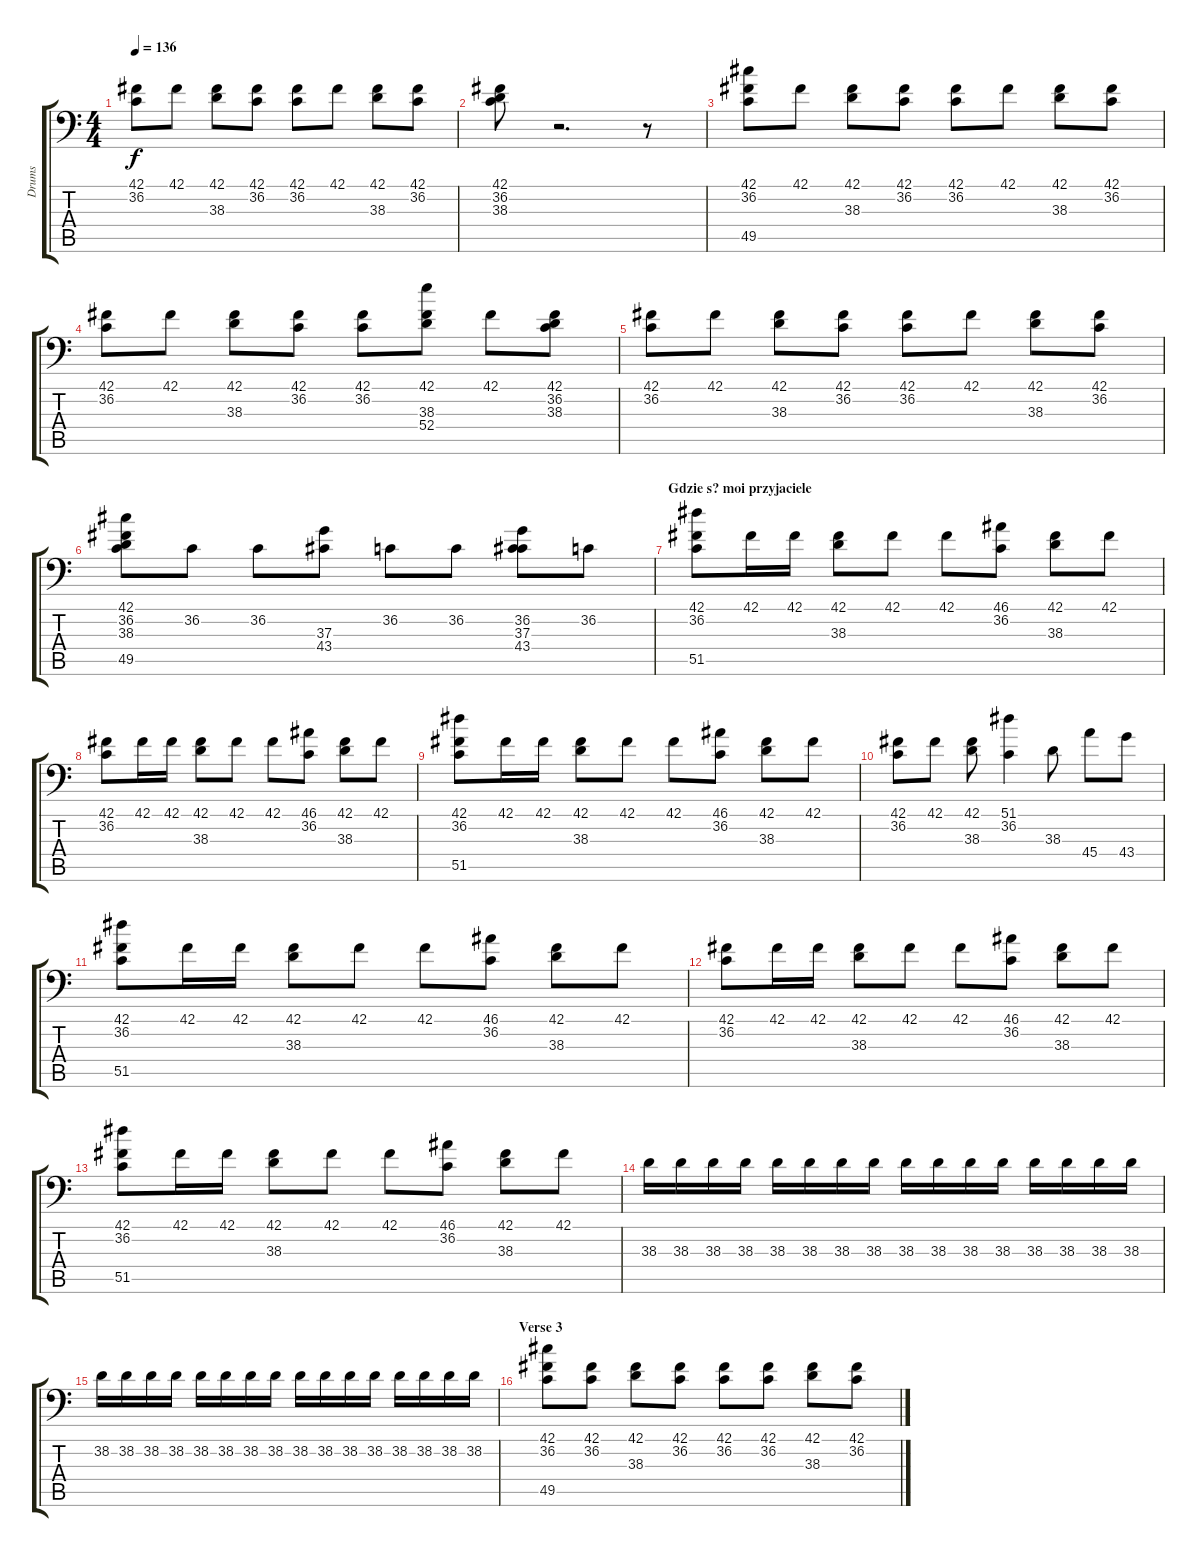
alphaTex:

\track ("Drums" "Drums") {instrument acousticgrandpiano}
\staff {score tabs}
\tuning (C-1 C-1 C-1 C-1 C-1 C-1) {hide}
\ts (4 4)
\tempo 136
\clef f4
\ks c
(42.1 36.2).8{dy f} 42.1.8 (42.1 38.3).8 (42.1 36.2).8 (42.1 36.2).8 42.1.8 (42.1 38.3).8 (42.1 36.2).8 |
(42.1 36.2 38.3).8 r.2{d} r.8 |
(42.1 36.2 49.5).8 42.1.8 (42.1 38.3).8 (42.1 36.2).8 (42.1 36.2).8 42.1.8 (42.1 38.3).8 (42.1 36.2).8 |
(42.1 36.2).8 42.1.8 (42.1 38.3).8 (42.1 36.2).8 (42.1 36.2).8 (42.1 38.3 52.4).8 42.1.8 (42.1 36.2 38.3).8 |
(42.1 36.2).8 42.1.8 (42.1 38.3).8 (42.1 36.2).8 (42.1 36.2).8 42.1.8 (42.1 38.3).8 (42.1 36.2).8 |
(42.1 36.2 38.3 49.5).8 36.2.8 36.2.8 (37.3 43.4).8 36.2.8 36.2.8 (36.2 37.3 43.4).8 36.2.8 |
\section ("" "Gdzie s? moi przyjaciele")
(42.1 36.2 51.5).8 42.1.16 42.1.16 (42.1 38.3).8 42.1.8 42.1.8 (46.1 36.2).8 (42.1 38.3).8 42.1.8 |
(42.1 36.2).8 42.1.16 42.1.16 (42.1 38.3).8 42.1.8 42.1.8 (46.1 36.2).8 (42.1 38.3).8 42.1.8 |
(42.1 36.2 51.5).8 42.1.16 42.1.16 (42.1 38.3).8 42.1.8 42.1.8 (46.1 36.2).8 (42.1 38.3).8 42.1.8 |
(42.1 36.2).8 42.1.8 (42.1 38.3).8 (51.1 36.2).4 38.3.8 45.4.8 43.4.8 |
(42.1 36.2 51.5).8 42.1.16 42.1.16 (42.1 38.3).8 42.1.8 42.1.8 (46.1 36.2).8 (42.1 38.3).8 42.1.8 |
(42.1 36.2).8 42.1.16 42.1.16 (42.1 38.3).8 42.1.8 42.1.8 (46.1 36.2).8 (42.1 38.3).8 42.1.8 |
(42.1 36.2 51.5).8 42.1.16 42.1.16 (42.1 38.3).8 42.1.8 42.1.8 (46.1 36.2).8 (42.1 38.3).8 42.1.8 |
38.3.16 38.3.16 38.3.16 38.3.16 38.3.16 38.3.16 38.3.16 38.3.16 38.3.16 38.3.16 38.3.16 38.3.16 38.3.16 38.3.16 38.3.16 38.3.16 |
38.2.16 38.2.16 38.2.16 38.2.16 38.2.16 38.2.16 38.2.16 38.2.16 38.2.16 38.2.16 38.2.16 38.2.16 38.2.16 38.2.16 38.2.16 38.2.16 |
\section ("" "Verse 3")
(42.1 36.2 49.5).8 (42.1 36.2).8 (42.1 38.3).8 (42.1 36.2).8 (42.1 36.2).8 (42.1 36.2).8 (42.1 38.3).8 (42.1 36.2).8
